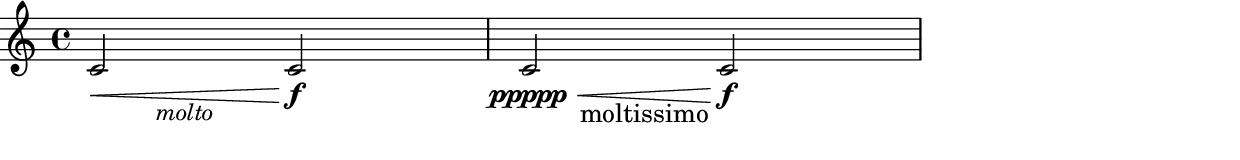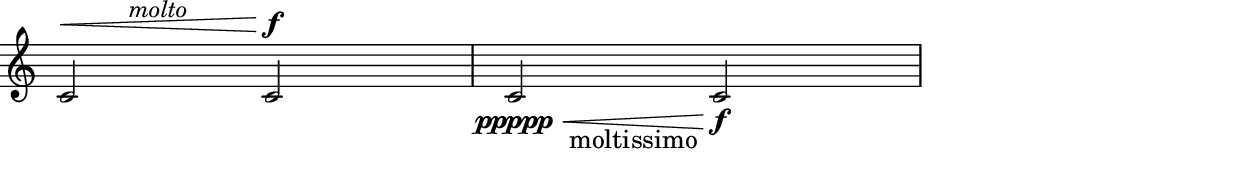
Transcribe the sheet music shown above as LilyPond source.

%% Generated by lilypond-book.py
%% Options: [exampleindent=10.16\mm,indent=0\mm,line-width=160\mm]
\include "lilypond-book-preamble.ly"


% ****************************************************************
% Start cut-&-pastable-section
% ****************************************************************



\paper {
  indent = 0\mm
  line-width = 160\mm
  % offset the left padding, also add 1mm as lilypond creates cropped
  % images with a little space on the right
  line-width = #(- line-width (* mm  3.000000) (* mm 1))
}

\layout {
  
}





% ****************************************************************
% ly snippet:
% ****************************************************************
\sourcefilename "center-text-below-hairpin-dynamics.ly"
\sourcefileline 0
%% DO NOT EDIT this file manually; it is automatically
%% generated from LSR http://lsr.di.unimi.it
%% Make any changes in LSR itself, or in Documentation/snippets/new/ ,
%% and then run scripts/auxiliar/makelsr.py
%%
%% This file is in the public domain.
\version "2.19.22"

\header {
%% Translation of GIT committish: 46821fda434ae17eccc778bd1a0276e785fffdf6
  texidoces = "
Este ejemplo proporciona una función para tipografiar un regulador con
texto por debajo, como @qq{molto} o @qq{poco}.  El texto añadido
cambia la dirección de acuerdo con la del regulador.  El objeto
Hairpin está alineado con DynamicText.

El ejemplo ilustra también cómo modificar la manera en que se imprime
normalmente un objeto, utilizando código de Scheme.

"
  doctitlees = "Centrar texto debajo de un regulador"

%% Translation of GIT committish: 9d1f4d4d16abf95cccf6bea9cf98c312e55a3ebf
  texidocfr = "
La fonction comprise dans l'extrait suivant permet d'ajouter du texte
-- comme « molto » ou « poco » -- en dessous d'un soufflet de
(de)crescendo.  Cet exemple présente aussi comment, à l'aide de code
Scheme, influencer la manière dont un objet est normalement imprimé.

"
  doctitlefr = "Texte centré sous un soufflet"

  lsrtags = "expressive-marks, really-cool, scheme-language, text"

  texidoc = "
This example provides a function to typeset a hairpin (de)crescendo
with some additional text below it, such as @qq{molto} or @qq{poco}.
The added text will change the direction according to the direction of
the hairpin. The Hairpin is aligned to DynamicText.

The example also illustrates how to modify the way an object is
normally printed, using some Scheme code.

"
  doctitle = "Center text below hairpin dynamics"
} % begin verbatim

hairpinWithCenteredText =
#(define-music-function (text) (markup?)
  #{
    \once \override Voice.Hairpin.after-line-breaking =
      #(lambda (grob)
        (let* ((stencil (ly:hairpin::print grob))
               (par-y (ly:grob-parent grob Y))
               (dir (ly:grob-property par-y 'direction))
               (new-stencil (ly:stencil-aligned-to
                 (ly:stencil-combine-at-edge
                   (ly:stencil-aligned-to stencil X CENTER)
                   Y dir
                   (ly:stencil-aligned-to
                     (grob-interpret-markup grob text) X CENTER))
                 X LEFT))
               (staff-space (ly:output-def-lookup
                 (ly:grob-layout grob) 'staff-space))
               (staff-line-thickness
                 (ly:output-def-lookup (ly:grob-layout grob) 'line-thickness))
               (par-x (ly:grob-parent grob X))
               (dyn-text (grob::has-interface par-x 'dynamic-text-interface))
               (dyn-text-stencil-x-length
                 (if dyn-text
                   (interval-length
                     (ly:stencil-extent (ly:grob-property par-x 'stencil) X))
                   0))
               (x-shift
                 (if dyn-text
                   (-
                     (+ staff-space dyn-text-stencil-x-length)
                     (* 0.5 staff-line-thickness)) 0)))

        (ly:grob-set-property! grob 'Y-offset 0)
        (ly:grob-set-property! grob 'stencil
           (ly:stencil-translate-axis
            new-stencil
            x-shift X))))
  #})

hairpinMolto =
\hairpinWithCenteredText \markup { \italic molto }

hairpinMore =
\hairpinWithCenteredText \markup { \larger moltissimo }

\layout { ragged-right = ##f }

\relative c' {
  \hairpinMolto
  c2\< c\f
  \hairpinMore
  c2\ppppp\< c\f
  \break
  \hairpinMolto
  c2^\< c\f
  \hairpinMore
  c2\ppppp\< c\f
}



% ****************************************************************
% end ly snippet
% ****************************************************************
